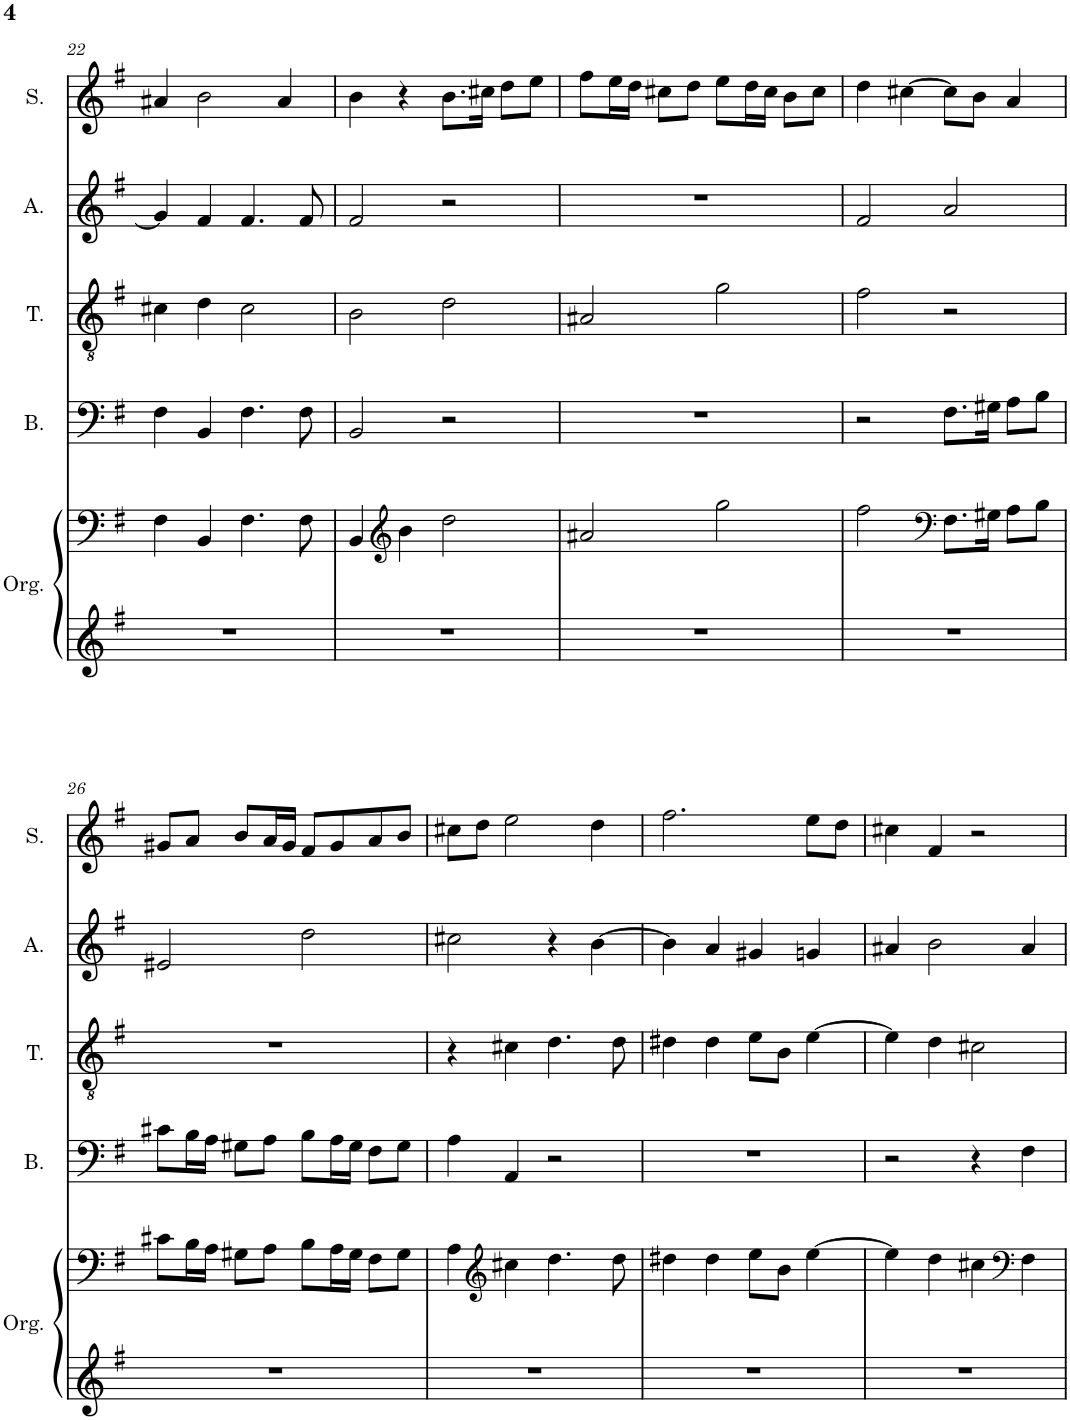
**kern	**kern	**kern	**kern	**kern	**kern
*part5	*part5	*part4	*part3	*part2	*part1
*staff6	*staff5	*staff4	*staff3	*staff2	*staff1
*I"Orgue, Organ	*	*I"Basse	*I"Tenor	*I"Alto	*I"Soprano
*I'Org.	*	*I'B.	*I'T.	*I'A.	*I'S.
!!LO:PB:g=z
*clefG2	*clefF4	*clefF4	*clefGv2	*clefG2	*clefG2
*k[f#]	*k[f#]	*k[f#]	*k[f#]	*k[f#]	*k[f#]
*M4/4	*M4/4	*M4/4	*M4/4	*M4/4	*M4/4
=22	=22	=22	=22	=22	=22
1r	4F#\	4F#\	4c#X\	4g/]	4a#X/
.	4BB/	4BB/	4d\	4f#/	2b\
.	4.F#\	4.F#\	2c#\	4.f#/	.
.	.	.	.	.	4a#/
.	8F#\	8F#\	.	8f#/	.
=23	=23	=23	=23	=23	=23
1r	4BB/	2BB/	2B\	2f#/	4b\
*	*clefG2	*	*	*	*
.	4b\	.	.	.	4r
.	2dd\	2r	2d\	2r	8.b\L
.	.	.	.	.	16cc#X\Jk
.	.	.	.	.	8dd\L
.	.	.	.	.	8ee\J
=24	=24	=24	=24	=24	=24
1r	2a#X/	1r	2A#X/	1r	8ff#\L
.	.	.	.	.	16ee\L
.	.	.	.	.	16dd\JJ
.	.	.	.	.	8cc#X\L
.	.	.	.	.	8dd\J
.	2gg\	.	2g\	.	8ee\L
.	.	.	.	.	16dd\L
.	.	.	.	.	16cc#\JJ
.	.	.	.	.	8b\L
.	.	.	.	.	8cc#\J
=25	=25	=25	=25	=25	=25
1r	2ff#\	2r	2f#\	2f#/	4dd\
.	.	.	.	.	[4cc#X\
*	*clefF4	*	*	*	*
.	8.F#\L	8.F#\L	2r	2a/	8cc#\L]
.	.	.	.	.	8b\J
.	16G#X\Jk	16G#X\Jk	.	.	.
.	8A\L	8A\L	.	.	4a/
.	8B\J	8B\J	.	.	.
!!LO:LB:g=z
=26	=26	=26	=26	=26	=26
1r	8c#X\L	8c#X\L	1r	2e#X/	8g#X/L
.	16B\L	16B\L	.	.	8a/J
.	16A\JJ	16A\JJ	.	.	.
.	8G#X\L	8G#X\L	.	.	8b/L
.	8A\J	8A\J	.	.	16a/L
.	.	.	.	.	16g#/JJ
.	8B\L	8B\L	.	2dd\	8f#/L
.	16A\L	16A\L	.	.	8g#/
.	16G#\JJ	16G#\JJ	.	.	.
.	8F#\L	8F#\L	.	.	8a/
.	8G#\J	8G#\J	.	.	8b/J
=27	=27	=27	=27	=27	=27
1r	4A\	4A\	4r	2cc#X\	8cc#X\L
.	.	.	.	.	8dd\J
*	*clefG2	*	*	*	*
.	4cc#X\	4AA/	4c#X\	.	2ee\
.	4.dd\	2r	4.d\	4r	.
.	.	.	.	[4b\	4dd\
.	8dd\	.	8d\	.	.
=28	=28	=28	=28	=28	=28
1r	4dd#X\	1r	4d#X\	4b\]	2.ff#\
.	4dd#\	.	4d#\	4a/	.
.	8ee\L	.	8e\L	4g#X/	.
.	8b\J	.	8B\J	.	.
.	[4ee\	.	[4e\	4gn/	8ee\L
.	.	.	.	.	8dd\J
=29	=29	=29	=29	=29	=29
1r	4ee\]	2r	4e\]	4a#X/	4cc#X\
.	4dd\	.	4d\	2b\	4f#/
.	4cc#X\	4r	2c#X\	.	2r
*	*clefF4	*	*	*	*
.	4F#\	4F#\	.	4a#/	.
=	=	=	=	=	=
*-	*-	*-	*-	*-	*-
